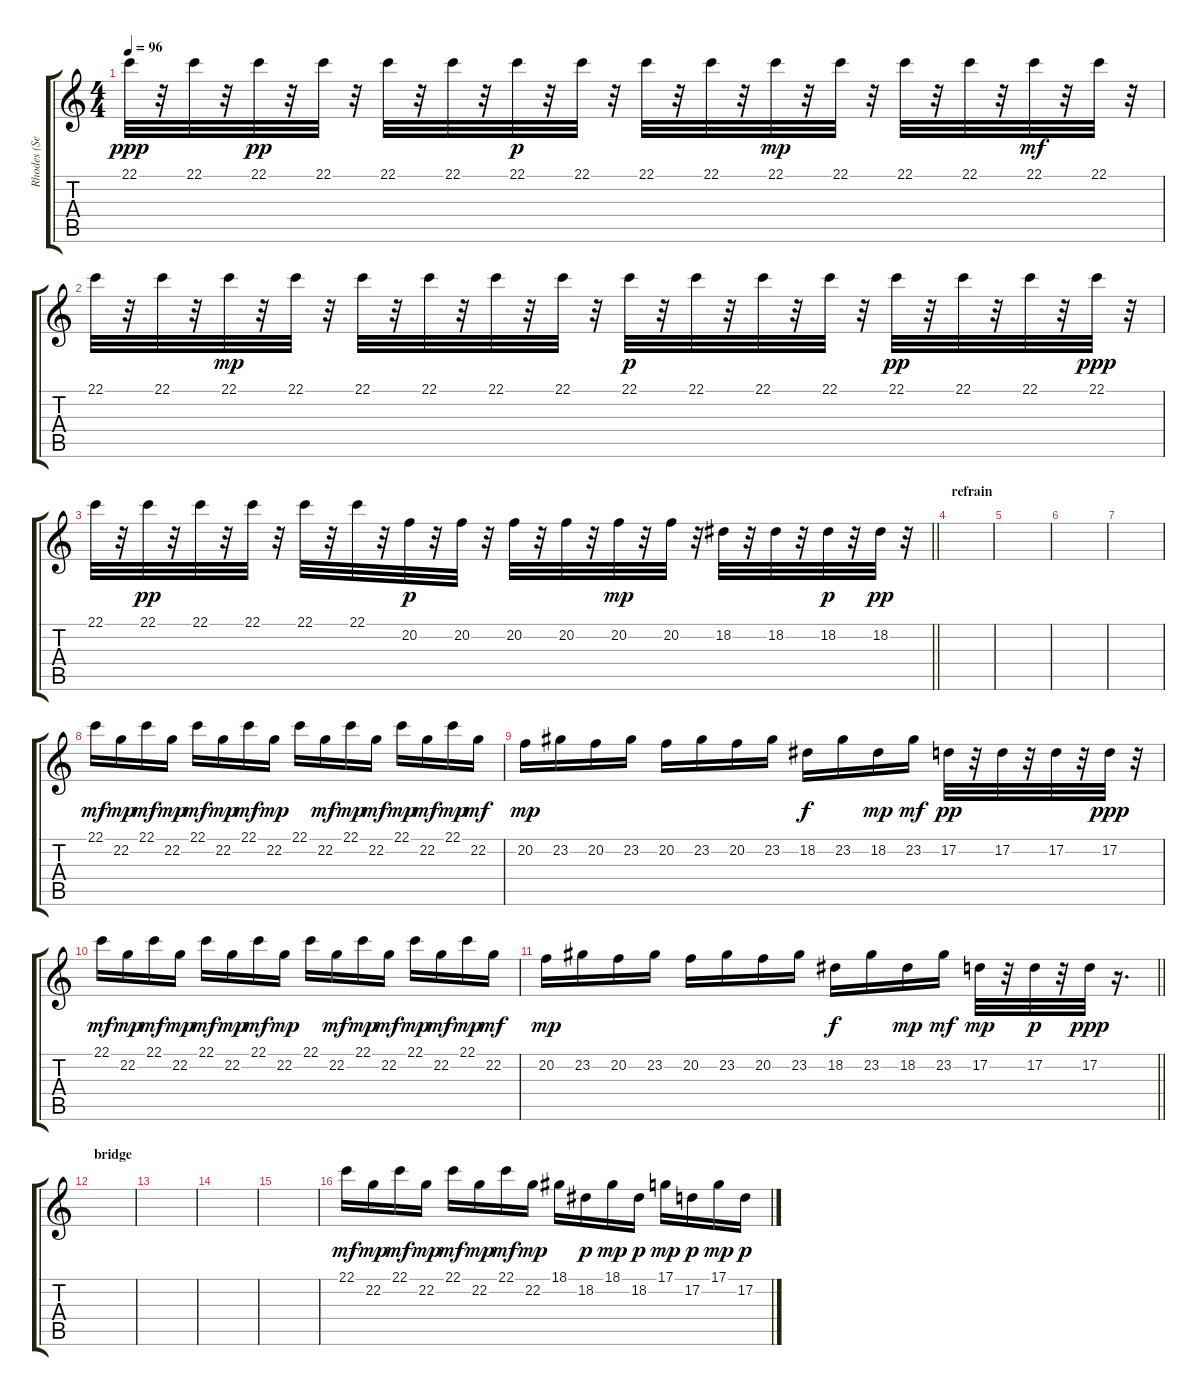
\track ("Rhodes (Semple)" "Rhodes (Se") {instrument electricpiano1}
\staff {score tabs}
\tuning (D4 A3 F3 C3 G2 C2) {hide}
\ts (4 4)
\tempo 96
\clef g2
\ks c
22.1.32{dy ppp} r.32 22.1.32 r.32 22.1.32{dy pp} r.32 22.1.32 r.32 22.1.32 r.32 22.1.32 r.32 22.1.32{dy p} r.32 22.1.32 r.32 22.1.32 r.32 22.1.32 r.32 22.1.32{dy mp} r.32 22.1.32 r.32 22.1.32 r.32 22.1.32 r.32 22.1.32{dy mf} r.32 22.1.32 r.32 |
22.1.32 r.32 22.1.32 r.32 22.1.32{dy mp} r.32 22.1.32 r.32 22.1.32 r.32 22.1.32 r.32 22.1.32 r.32 22.1.32 r.32 22.1.32{dy p} r.32 22.1.32 r.32 22.1.32 r.32 22.1.32 r.32 22.1.32{dy pp} r.32 22.1.32 r.32 22.1.32 r.32 22.1.32{dy ppp} r.32 |
\barLineRight lightlight
22.1.32 r.32 22.1.32{dy pp} r.32 22.1.32 r.32 22.1.32 r.32 22.1.32 r.32 22.1.32 r.32 20.2.32{dy p} r.32 20.2.32 r.32 20.2.32 r.32 20.2.32 r.32 20.2.32{dy mp} r.32 20.2.32 r.32 18.2.32 r.32 18.2.32 r.32 18.2.32{dy p} r.32 18.2.32{dy pp} r.32 |
\section ("" "refrain")
|
|
|
|
22.1.16{dy mf} 22.2.16{dy mp} 22.1.16{dy mf} 22.2.16{dy mp} 22.1.16{dy mf} 22.2.16{dy mp} 22.1.16{dy mf} 22.2.16{dy mp} 22.1.16 22.2.16{dy mf} 22.1.16{dy mp} 22.2.16{dy mf} 22.1.16{dy mp} 22.2.16{dy mf} 22.1.16{dy mp} 22.2.16{dy mf} |
20.2.16{dy mp} 23.2.16 20.2.16 23.2.16 20.2.16 23.2.16 20.2.16 23.2.16 18.2.16{dy f} 23.2.16 18.2.16{dy mp} 23.2.16{dy mf} 17.2.32{dy pp} r.32 17.2.32 r.32 17.2.32 r.32 17.2.32{dy ppp} r.32 |
22.1.16{dy mf} 22.2.16{dy mp} 22.1.16{dy mf} 22.2.16{dy mp} 22.1.16{dy mf} 22.2.16{dy mp} 22.1.16{dy mf} 22.2.16{dy mp} 22.1.16 22.2.16{dy mf} 22.1.16{dy mp} 22.2.16{dy mf} 22.1.16{dy mp} 22.2.16{dy mf} 22.1.16{dy mp} 22.2.16{dy mf} |
\barLineRight lightlight
20.2.16{dy mp} 23.2.16 20.2.16 23.2.16 20.2.16 23.2.16 20.2.16 23.2.16 18.2.16{dy f} 23.2.16 18.2.16{dy mp} 23.2.16{dy mf} 17.2.32{dy mp} r.32 17.2.32{dy p} r.32 17.2.32{dy ppp} r.16{d} |
\section ("" "bridge")
|
|
|
|
22.1.16{dy mf} 22.2.16{dy mp} 22.1.16{dy mf} 22.2.16{dy mp} 22.1.16{dy mf} 22.2.16{dy mp} 22.1.16{dy mf} 22.2.16{dy mp} 18.1.16 18.2.16{dy p} 18.1.16{dy mp} 18.2.16{dy p} 17.1.16{dy mp} 17.2.16{dy p} 17.1.16{dy mp} 17.2.16{dy p}
